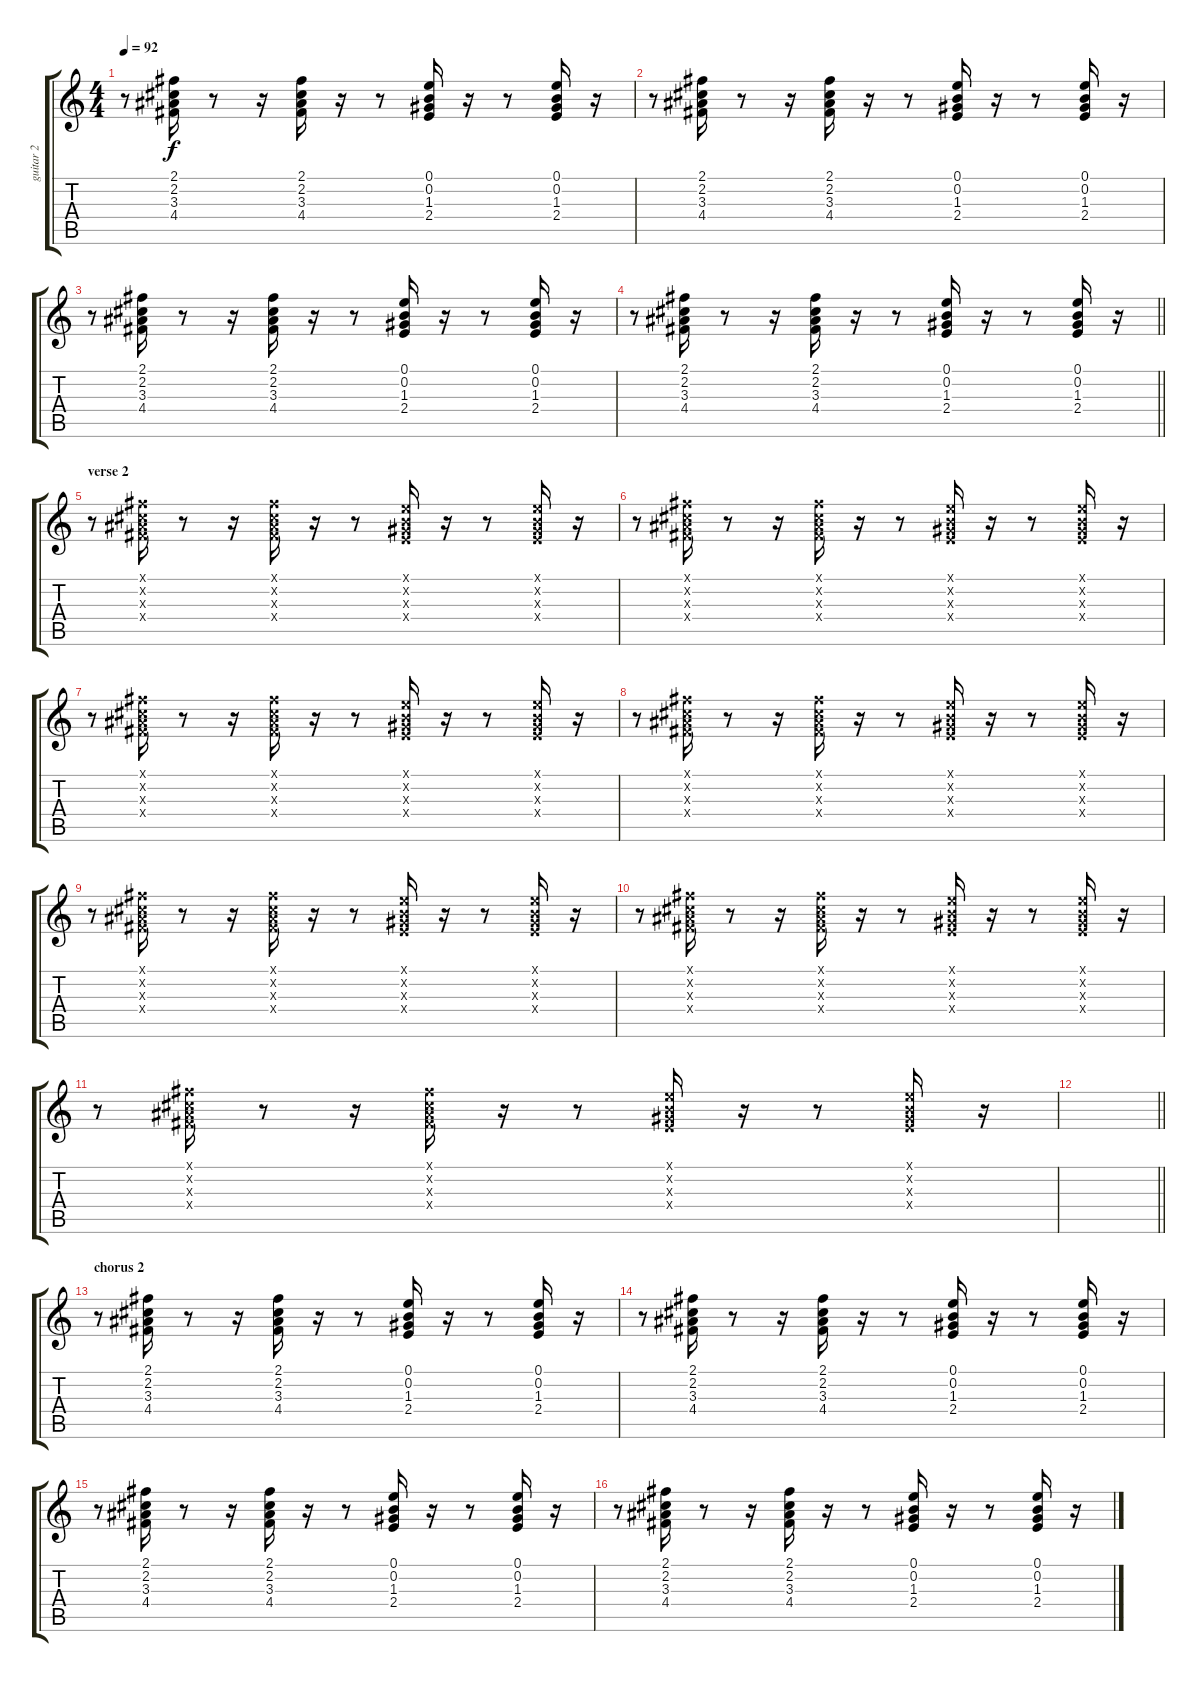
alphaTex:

\track ("guitar 2" "guitar 2") {instrument distortionguitar}
\staff {score tabs}
\tuning (E4 B3 G3 D3 A2 E2) {hide}
\ts (4 4)
\tempo 92
\clef g2
\ks c
r.8{dy f} (2.1 2.2 3.3 4.4).16 r.8 r.16 (2.1 2.2 3.3 4.4).16 r.16 r.8 (0.1 0.2 1.3 2.4).16 r.16 r.8 (0.1 0.2 1.3 2.4).16 r.16 |
r.8 (2.1 2.2 3.3 4.4).16 r.8 r.16 (2.1 2.2 3.3 4.4).16 r.16 r.8 (0.1 0.2 1.3 2.4).16 r.16 r.8 (0.1 0.2 1.3 2.4).16 r.16 |
r.8 (2.1 2.2 3.3 4.4).16 r.8 r.16 (2.1 2.2 3.3 4.4).16 r.16 r.8 (0.1 0.2 1.3 2.4).16 r.16 r.8 (0.1 0.2 1.3 2.4).16 r.16 |
\barLineRight lightlight
r.8 (2.1 2.2 3.3 4.4).16 r.8 r.16 (2.1 2.2 3.3 4.4).16 r.16 r.8 (0.1 0.2 1.3 2.4).16 r.16 r.8 (0.1 0.2 1.3 2.4).16 r.16 |
\section ("" "verse 2")
r.8{volume 14} (2.1{x} 2.2{x} 3.3{x} 4.4{x}).16 r.8 r.16 (2.1{x} 2.2{x} 3.3{x} 4.4{x}).16 r.16 r.8 (0.1{x} 0.2{x} 1.3{x} 2.4{x}).16 r.16 r.8 (0.1{x} 0.2{x} 1.3{x} 2.4{x}).16 r.16 |
r.8 (2.1{x} 2.2{x} 3.3{x} 4.4{x}).16 r.8 r.16 (2.1{x} 2.2{x} 3.3{x} 4.4{x}).16 r.16 r.8 (0.1{x} 0.2{x} 1.3{x} 2.4{x}).16 r.16 r.8 (0.1{x} 0.2{x} 1.3{x} 2.4{x}).16 r.16 |
r.8 (2.1{x} 2.2{x} 3.3{x} 4.4{x}).16 r.8 r.16 (2.1{x} 2.2{x} 3.3{x} 4.4{x}).16 r.16 r.8 (0.1{x} 0.2{x} 1.3{x} 2.4{x}).16 r.16 r.8 (0.1{x} 0.2{x} 1.3{x} 2.4{x}).16 r.16 |
r.8 (2.1{x} 2.2{x} 3.3{x} 4.4{x}).16 r.8 r.16 (2.1{x} 2.2{x} 3.3{x} 4.4{x}).16 r.16 r.8 (0.1{x} 0.2{x} 1.3{x} 2.4{x}).16 r.16 r.8 (0.1{x} 0.2{x} 1.3{x} 2.4{x}).16 r.16 |
r.8 (2.1{x} 2.2{x} 3.3{x} 4.4{x}).16 r.8 r.16 (2.1{x} 2.2{x} 3.3{x} 4.4{x}).16 r.16 r.8 (0.1{x} 0.2{x} 1.3{x} 2.4{x}).16 r.16 r.8 (0.1{x} 0.2{x} 1.3{x} 2.4{x}).16 r.16 |
r.8 (2.1{x} 2.2{x} 3.3{x} 4.4{x}).16 r.8 r.16 (2.1{x} 2.2{x} 3.3{x} 4.4{x}).16 r.16 r.8 (0.1{x} 0.2{x} 1.3{x} 2.4{x}).16 r.16 r.8 (0.1{x} 0.2{x} 1.3{x} 2.4{x}).16 r.16 |
r.8 (2.1{x} 2.2{x} 3.3{x} 4.4{x}).16 r.8 r.16 (2.1{x} 2.2{x} 3.3{x} 4.4{x}).16 r.16 r.8 (0.1{x} 0.2{x} 1.3{x} 2.4{x}).16 r.16 r.8 (0.1{x} 0.2{x} 1.3{x} 2.4{x}).16 r.16 |
\barLineRight lightlight
|
\section ("" "chorus 2")
r.8 (2.1 2.2 3.3 4.4).16 r.8 r.16 (2.1 2.2 3.3 4.4).16 r.16 r.8 (0.1 0.2 1.3 2.4).16 r.16 r.8 (0.1 0.2 1.3 2.4).16 r.16 |
r.8 (2.1 2.2 3.3 4.4).16 r.8 r.16 (2.1 2.2 3.3 4.4).16 r.16 r.8 (0.1 0.2 1.3 2.4).16 r.16 r.8 (0.1 0.2 1.3 2.4).16 r.16 |
r.8 (2.1 2.2 3.3 4.4).16 r.8 r.16 (2.1 2.2 3.3 4.4).16 r.16 r.8 (0.1 0.2 1.3 2.4).16 r.16 r.8 (0.1 0.2 1.3 2.4).16 r.16 |
r.8 (2.1 2.2 3.3 4.4).16 r.8 r.16 (2.1 2.2 3.3 4.4).16 r.16 r.8 (0.1 0.2 1.3 2.4).16 r.16 r.8 (0.1 0.2 1.3 2.4).16 r.16
